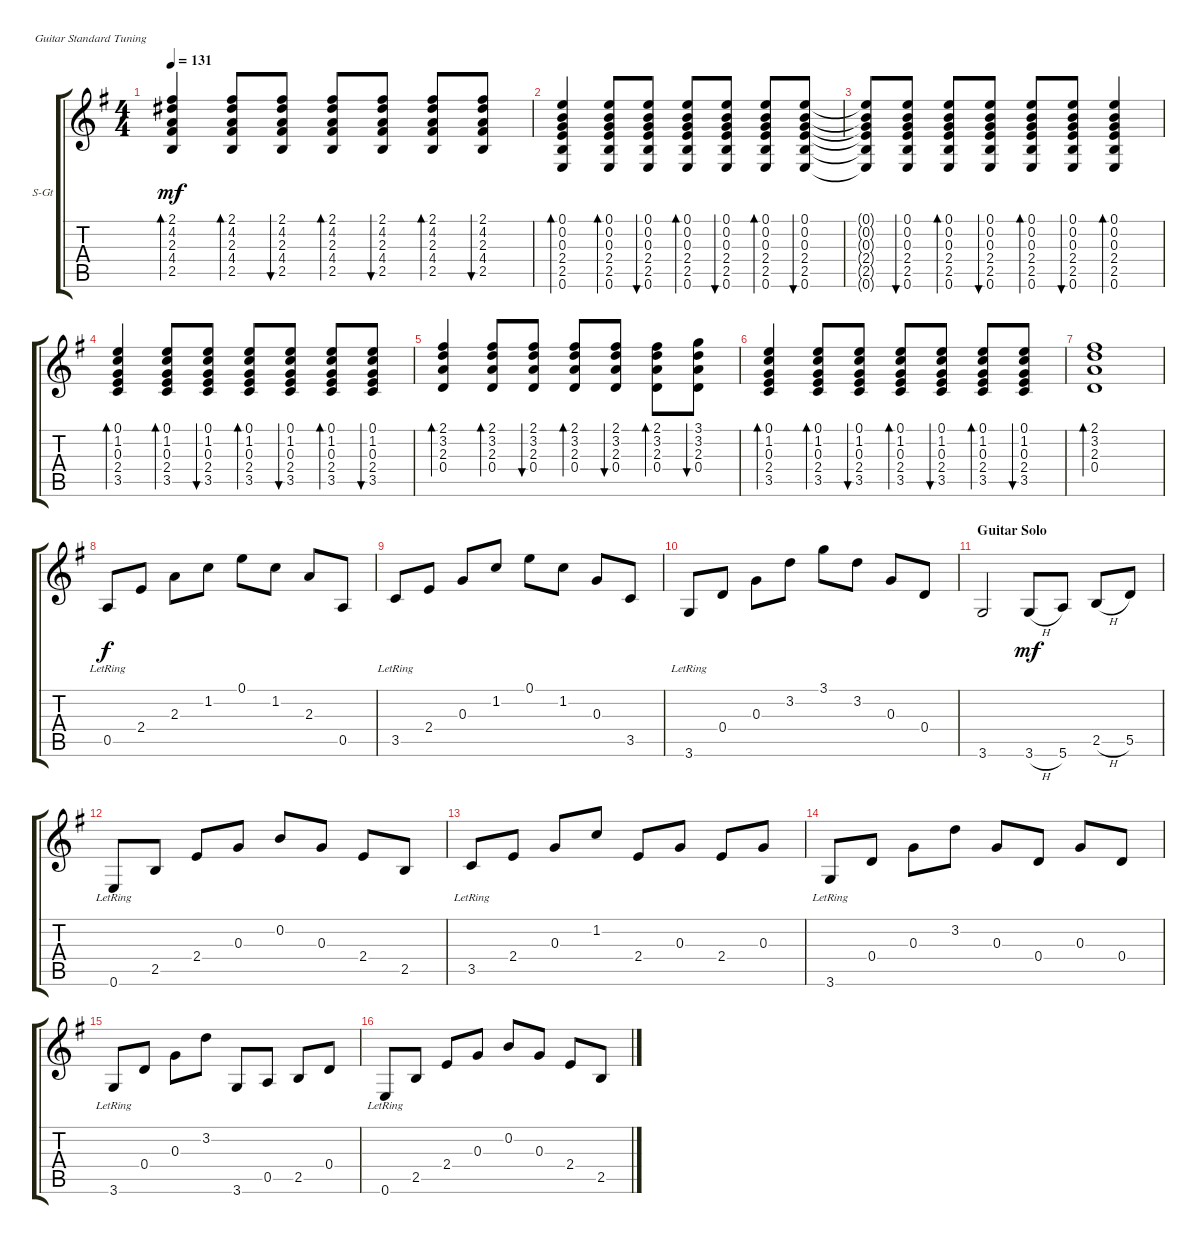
\bracketExtendMode groupsimilarinstruments
\firstSystemTrackNameOrientation horizontal
\otherSystemsTrackNameOrientation horizontal
\track ("Guitar" "S-Gt") {instrument acousticguitarsteel}
\staff {score tabs}
\tuning (E4 B3 G3 D3 A2 E2)
\ts (4 4)
\tempo 131
\clef g2
\ks g
(2.1 4.2 2.3 4.4 2.5).4{bd 120 dy mf} (2.1 4.2 2.3 4.4 2.5).8{bd 120} (2.1 4.2 2.3 4.4 2.5).8{bu 119} (2.1 4.2 2.3 4.4 2.5).8{bd 120} (2.1 4.2 2.3 4.4 2.5).8{bu 119} (2.1 4.2 2.3 4.4 2.5).8{bd 120} (2.1 4.2 2.3 4.4 2.5).8{bu 119} |
(0.1 0.2 0.3 2.4 2.5 0.6).4{bd 120} (0.1 0.2 0.3 2.4 2.5 0.6).8{bd 120} (0.1 0.2 0.3 2.4 2.5 0.6).8{bu 119} (0.1 0.2 0.3 2.4 2.5 0.6).8{bd 120} (0.1 0.2 0.3 2.4 2.5 0.6).8{bu 119} (0.1 0.2 0.3 2.4 2.5 0.6).8{bd 120} (0.1 0.2 0.3 2.4 2.5 0.6).8{bu 119} |
(0.1{t} 0.2{t} 0.3{t} 2.4{t} 0.6{t} 2.5{t}).8 (0.1 0.2 0.3 2.4 0.6 2.5).8{bu 119} (0.1 0.2 0.3 2.4 0.6 2.5).8{bd 120} (0.1 0.2 0.3 2.4 0.6 2.5).8{bu 119} (0.1 0.2 0.3 2.4 0.6 2.5).8{bd 120} (0.1 0.2 0.3 2.4 0.6 2.5).8{bu 119} (0.1 0.2 0.3 2.4 0.6 2.5).4{bd 118} |
(0.1 1.2 0.3 2.4 3.5).4{bd 120} (0.1 1.2 0.3 2.4 3.5).8{bd 120} (0.1 1.2 0.3 2.4 3.5).8{bu 119} (0.1 1.2 0.3 2.4 3.5).8{bd 120} (0.1 1.2 0.3 2.4 3.5).8{bu 119} (0.1 1.2 0.3 2.4 3.5).8{bd 120} (0.1 1.2 0.3 2.4 3.5).8{bu 119} |
(2.1 3.2 2.3 0.4).4{bd 120} (2.1 3.2 2.3 0.4).8{bd 120} (2.1 3.2 2.3 0.4).8{bu 119} (2.1 3.2 2.3 0.4).8{bd 120} (2.1 3.2 2.3 0.4).8{bu 119} (2.1 3.2 2.3 0.4).8{bd 120} (3.1 3.2 2.3 0.4).8{bu 119} |
(0.1 1.2 0.3 2.4 3.5).4{bd 120} (0.1 1.2 0.3 2.4 3.5).8{bd 120} (0.1 1.2 0.3 2.4 3.5).8{bu 119} (0.1 1.2 0.3 2.4 3.5).8{bd 120} (0.1 1.2 0.3 2.4 3.5).8{bu 119} (0.1 1.2 0.3 2.4 3.5).8{bd 120} (0.1 1.2 0.3 2.4 3.5).8{bu 119} |
(2.1 3.2 2.3 0.4).1{bd 120} |
0.5{lr}.8{dy f} 2.4.8 2.3.8 1.2.8 0.1.8 1.2.8 2.3.8 0.5.8 |
3.5{lr}.8 2.4.8 0.3.8 1.2.8 0.1.8 1.2.8 0.3.8 3.5.8 |
3.6{lr}.8 0.4.8 0.3.8 3.2.8 3.1.8 3.2.8 0.3.8 0.4.8 |
\section ("" "Guitar Solo")
3.6.2 3.6{h}.8{dy mf} 5.6.8 2.5{h}.8 5.5.8 |
0.6{lr}.8 2.5.8 2.4.8 0.3.8 0.2.8 0.3.8 2.4.8 2.5.8 |
3.5{lr}.8 2.4.8 0.3.8 1.2.8 2.4.8 0.3.8 2.4.8 0.3.8 |
3.6{lr}.8 0.4.8 0.3.8 3.2.8 0.3.8 0.4.8 0.3.8 0.4.8 |
3.6{lr}.8 0.4.8 0.3.8 3.2.8 3.6.8 0.5.8 2.5.8 0.4.8 |
0.6{lr}.8 2.5.8 2.4.8 0.3.8 0.2.8 0.3.8 2.4.8 2.5.8
